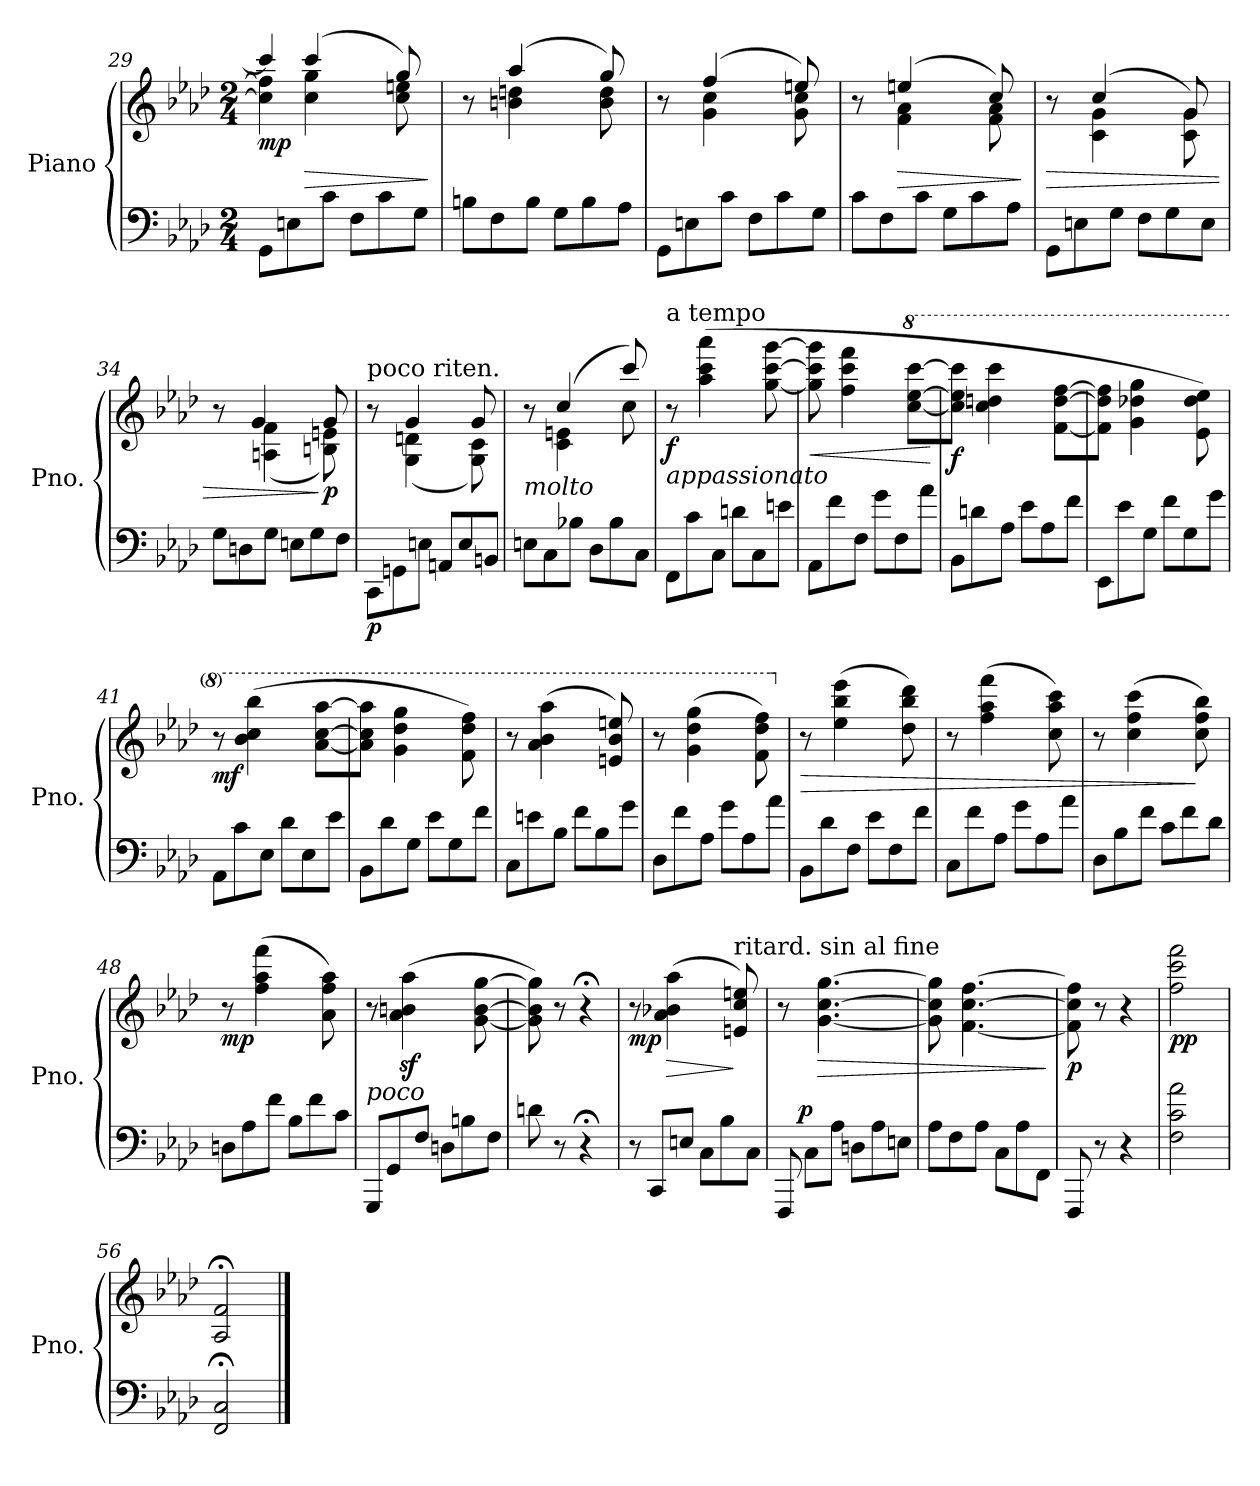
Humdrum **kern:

**kern	**kern	**dynam
*part1	*part1	*part1
*staff2	*staff1	*staff1/2
*I"Piano	*	*
*I'Pno.	*	*
*clefF4	*clefG2	*
*k[b-e-a-d-]	*k[b-e-a-d-]	*
*M2/4	*M2/4	*
*Xtuplet	*	*
=29	=29	=29
*	*^	*
!	!	!	!LO:DY:b
12GG\L	8ccc/J]	8cc\] 8ff#\]J	mp
12En\	.	.	.
!	!	!	!LO:HP:b
.	(4ccc/	4cc\ 4gg\	>
12c\J	.	.	.
12F\L	.	.	.
12c\	.	.	.
.	8gg/)	8cc\ 8een\	.
12G\J	.	.	.
*	*v	*v	*
.	.	]
=30	=30	=30
*	*^	*
12Bn\L	8r	8rffyy	.
12F\	.	.	.
.	(4aa-/	4bn\ 4ddn\	.
12B\J	.	.	.
12G\L	.	.	.
12B\	.	.	.
.	8gg/)	8b\ 8dd\	.
12A-\J	.	.	.
!!LO:LB:g=z	!!
=31	=31	=31	=31
12GG\L	8r	8rffyy	.
12En\	.	.	.
.	(4ff/	4g\ 4cc\	.
12c\J	.	.	.
12F\L	.	.	.
12c\	.	.	.
.	8een/)	8g\ 8cc\	.
12G\J	.	.	.
=32	=32	=32	=32
12c\L	8r	8rffyy	.
12F\	.	.	.
!	!	!	!LO:HP:b
.	(4een/	4f\ 4a-\	>
12c\J	.	.	.
12G\L	.	.	.
12c\	.	.	.
.	8cc/)	8f\ 8a-\	.
12A-\J	.	.	.
*	*v	*v	*
.	.	]
=33	=33	=33
!	!	!LO:HP:b
*	*^	*
12GG\L	8r	8rffyy	>
12En\	.	.	.
.	(4cc/	4c\ 4g\	.
12G\J	.	.	.
12F\L	.	.	.
12G\	.	.	.
.	8g/)	8c\ 8g\	.
12E\J	.	.	.
=34	=34	=34	=34
12G\L	8r	8rffyy	.
12Dn\	.	.	.
.	4g/	(>4An\ 4f\	.
12G\J	.	.	.
12En\L	.	.	.
12G\	.	.	.
!	!	!	!LO:DY:n=1:b
.	8g/	8Bn\ 8en\)	] p
12F\J	.	.	.
=35	=35	=35	=35
!	!LO:TX:a:t=poco riten.	!	!
!	!	!	!LO:DY:b=2
12CC\L	8r	8rffyy	p
12GGn\	.	.	.
.	4g/	(>4G\ 4dn\	.
12En\J	.	.	.
12AAn/L	.	.	.
12E/	.	.	.
.	8g/	8G\ 8c\)	.
12BBn/J	.	.	.
!!LO:LB:g=z	!!
=36	=36	=36	=36
*	*MM68	*	*
!LO:TX:a:i:t=molto	!	!	!
12En\L	8r	8rffyy	.
12C\	.	.	.
.	(4cc/	4c\ 4en\	.
12B-X\J	.	.	.
12D-\L	.	.	.
12B-\	.	.	.
.	8ccc/)	8cc\	.
12C\J	.	.	.
*	*v	*v	*
=37	=37	=37
*	*MM76	*
!	!LO:TX:a:t=a tempo	!
!LO:TX:a:i:t=appassionato	!	!
!	!	!LO:DY:b
12FF\L	8r	f
12c\	.	.
.	(4aa-\ 4ccc\ 4aaa-\	.
12C\J	.	.
12dn\L	.	.
12C\	.	.
.	[8gg\ [8ccc\ [8ggg\	.
12en\J	.	.
=38	=38	=38
!	!	!LO:HP:b
12AA-\L	8gg\] 8ccc\] 8ggg\]	<
12f\	.	.
.	4ff\ 4ccc\ 4fff\	.
12F\J	.	.
12g\L	.	.
12F\	.	.
*	*8va	*
.	[8ccc\ [8eee-\ [8cccc\L	.
12a-\J	.	.
.	.	[
=39	=39	=39
!	!	!LO:DY:b
12BB-\L	8ccc\] 8eee-\] 8cccc\]J	f
12dn\	.	.
.	4ccc\ 4dddn\ 4cccc\	.
12A-\J	.	.
12e-\L	.	.
12A-\	.	.
.	[8ff\ [8ddd\ [8fff\L	.
12f\J	.	.
=40	=40	=40
12EE-\L	8ff\] 8ddd\] 8fff\]J	.
12e-\	.	.
.	4gg\ 4ddd-X\ 4ggg\	.
12G\J	.	.
12f\L	.	.
12G\	.	.
.	8ee-\ 8ddd-\ 8eee-\)	.
12g\J	.	.
!!LO:LB:g=z
=41	=41	=41
!	!	!LO:DY:b
12AA-\L	8r	mf
12c\	.	.
.	(4bb-\ 4ccc\ 4bbb-\	.
12E-\J	.	.
12d-\L	.	.
12E-\	.	.
.	[8aa-\ [8ccc\ [8aaa-\L	.
12e-\J	.	.
=42	=42	=42
12BB-\L	8aa-\] 8ccc\] 8aaa-\]J	.
12d-\	.	.
.	4gg\ 4ddd-\ 4ggg\	.
12G\J	.	.
12e-\L	.	.
12G\	.	.
.	8ff\ 8ddd-\ 8fff\)	.
12f\J	.	.
=43	=43	=43
12C\L	8r	.
12en\	.	.
.	(4aa-\ 4bb-\ 4aaa-\	.
12B-\J	.	.
12f\L	.	.
12B-\	.	.
.	8een/ 8bb-/ 8eeen/)	.
12g\J	.	.
=44	=44	=44
12D-\L	8r	.
12f\	.	.
.	(4gg\ 4ddd-\ 4ggg\	.
12A-\J	.	.
12g\L	.	.
12A-\	.	.
.	8ff\ 8ddd-\ 8fff\)	.
12a-\J	.	.
=45	=45	=45
*	*X8va	*
!	!	!LO:HP:b
12BB-\L	8r	>
12d-\	.	.
.	(4ee-\ 4bb-\ 4eee-\	.
12F\J	.	.
12e-\L	.	.
12F\	.	.
.	8dd-\ 8bb-\ 8ddd-\)	.
12f\J	.	.
!!LO:LB:g=z
=46	=46	=46
12C\L	8r	.
12f\	.	.
.	(4ff\ 4aa-\ 4fff\	.
12A-\J	.	.
12g\L	.	.
12A-\	.	.
.	8cc\ 8aa-\ 8ccc\)	.
12a-\J	.	.
=47	=47	=47
12D-\L	8r	.
12B-\	.	.
.	(4cc\ 4ff\ 4ccc\	.
12f\J	.	.
12c\L	.	.
12f\	.	.
.	8cc\ 8ff\ 8bb-\)	]
12d-\J	.	.
=48	=48	=48
!	!	!LO:DY:b
12Dn\L	8r	mp
12A-\	.	.
.	(4ff\ 4aa-\ 4fff\	.
12f\J	.	.
12B-\L	.	.
12f\	.	.
.	8a-\ 8ff\ 8aa-\)	.
12c\J	.	.
=49	=49	=49
!LO:TX:a:i:t=poco	!	!
12GGG/L	8r	.
12GG/	.	.
.	(4a-\z< 4bn\z< 4aa-\z<	.
12F/J	.	.
12Dn\L	.	.
12Bn\	.	.
.	[8g\ [8b\ [8gg\	.
12F\J	.	.
=50	=50	=50
8dn\	8g\] 8b\] 8gg\])	.
8r	8r	.
*	*MM38	*
4r;<	4r;<	.
!!LO:LB:g=z
=51	=51	=51
*	*MM76	*
!	!	!LO:DY:b
12r	8r	mp
12CC/L	.	.
!	!	!LO:HP:b
.	(4a-\ 4b-X\ 4aa-\	>
12En/J	.	.
12C\L	.	.
12B-\	.	.
!	!LO:TX:a:t=ritard. sin al fine	!
.	8en/ 8cc/ 8een/)	]
12C\J	.	.
=52	=52	=52
12FFF/	8r	.
!	!	!LO:DY:a=2
12C\L	.	p
!	!	!LO:HP:b
.	[4.g\ [4.cc\ [4.gg\	>
12A-\J	.	.
12Dn\L	.	.
12A-\	.	.
12En\J	.	.
=53	=53	=53
*	*MM62	*
12A-\L	8g\] 8cc\] 8gg\]	.
12F\	.	.
.	[4.f\ [4.cc\ [4.ff\	.
12A-\J	.	.
12C\L	.	.
12A-\	.	.
12FF\J	.	.
.	.	]
=54	=54	=54
*	*MM50	*
!	!	!LO:DY:b
8FFF/	8f\] 8cc\] 8ff\]	p
8r	8r	.
4r	4r	.
=55	=55	=55
!	!	!LO:DY:b
2F\ 2c\ 2a-\	2ff\ 2ccc\ 2fff\	pp
=56	=56	=56
*	*MM30	*
2FF/;< 2C/;<	2A-/;< 2f/;<	.
==	==	==
*-	*-	*-
